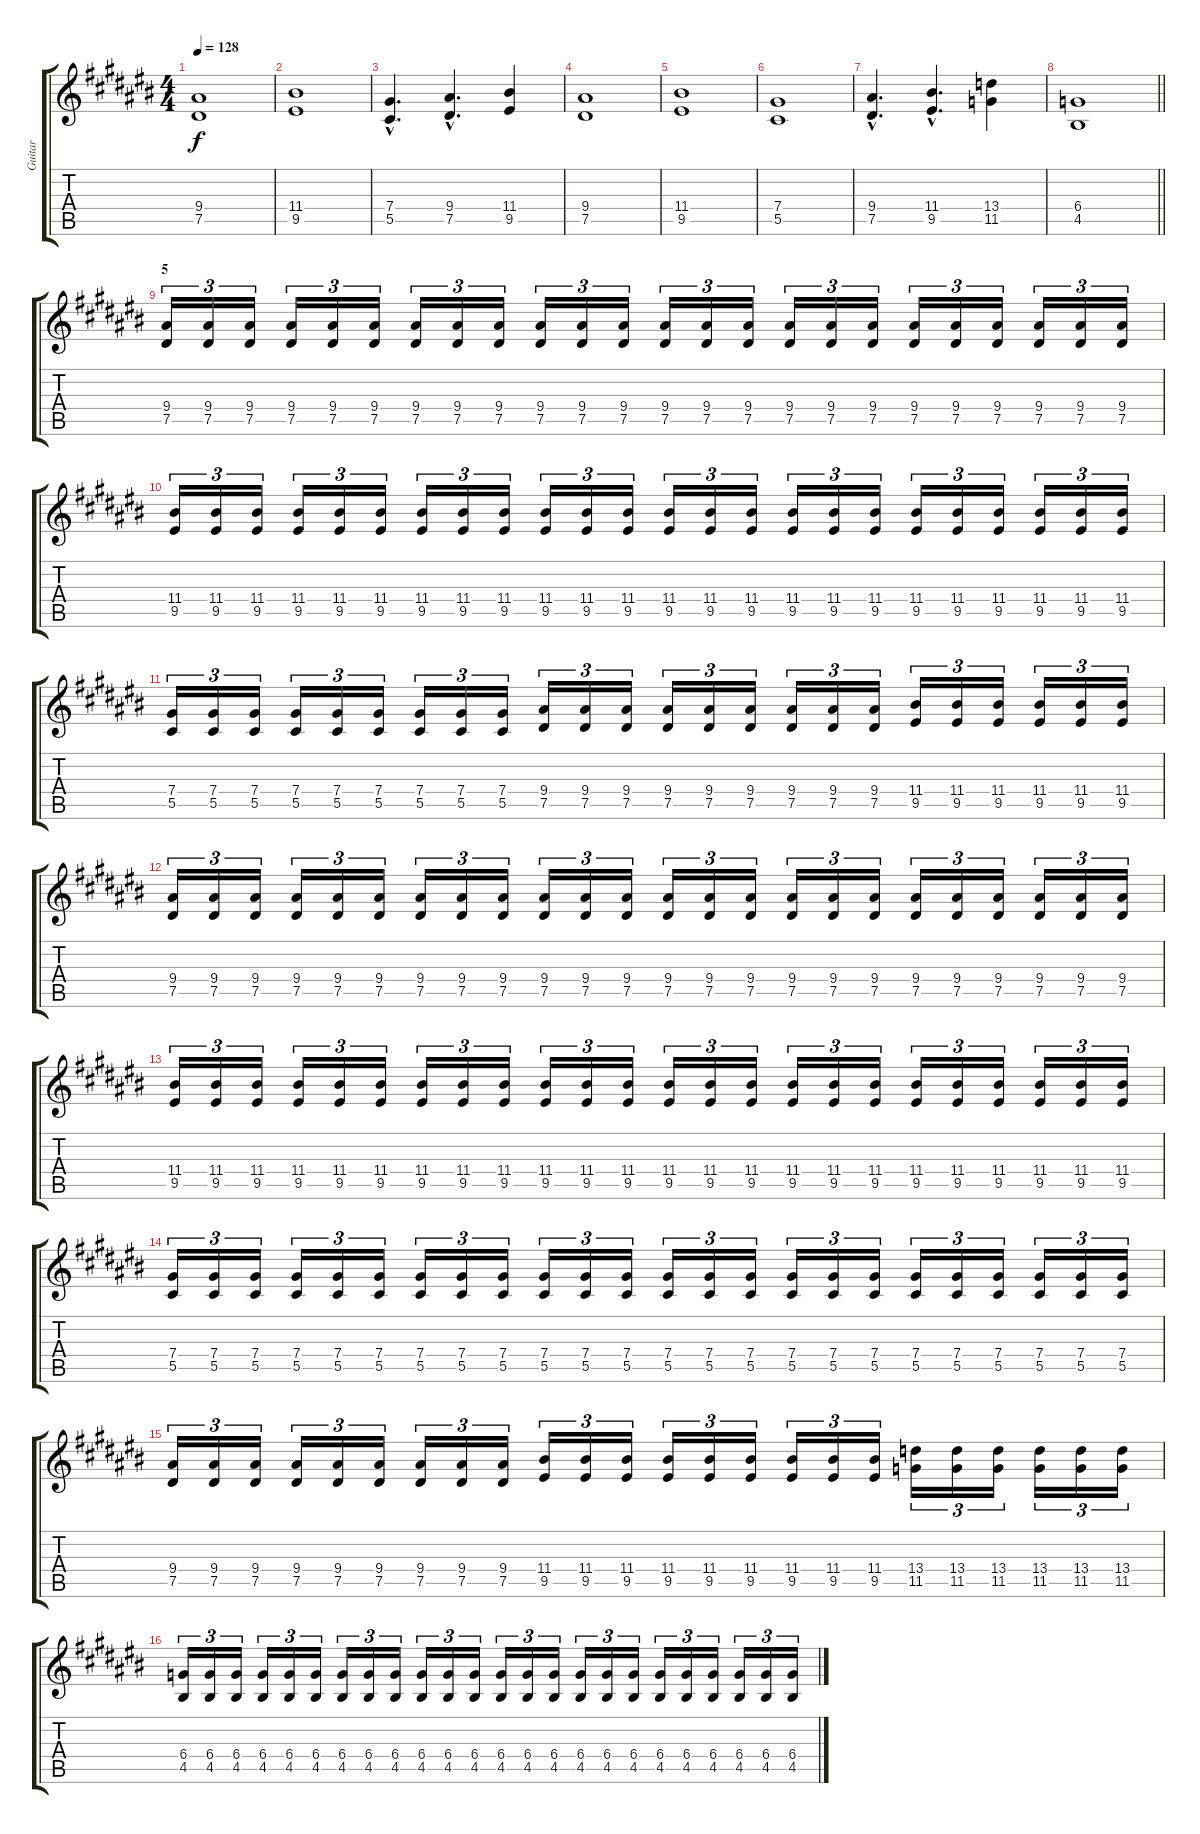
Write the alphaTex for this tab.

\track ("Guitar" "Guitar") {instrument distortionguitar}
\staff {score tabs}
\tuning (Eb4 Bb3 Gb3 Db3 Ab2 Eb2) {hide}
\ts (4 4)
\tempo 128
\clef g2
\ks c#
(9.4 7.5).1{dy f} |
(11.4 9.5).1 |
(7.4{hac} 5.5{hac}).4{d} (9.4{hac} 7.5{hac}).4{d} (11.4 9.5).4 |
(9.4 7.5).1 |
(11.4 9.5).1 |
(7.4 5.5).1 |
(9.4{hac} 7.5{hac}).4{d} (11.4{hac} 9.5{hac}).4{d} (13.4 11.5).4 |
\barLineRight lightlight
(6.4 4.5).1 |
\section ("" "5")
(9.4 7.5).16{tu (3 2)} (9.4 7.5).16{tu (3 2)} (9.4 7.5).16{tu (3 2)} (9.4 7.5).16{tu (3 2)} (9.4 7.5).16{tu (3 2)} (9.4 7.5).16{tu (3 2)} (9.4 7.5).16{tu (3 2)} (9.4 7.5).16{tu (3 2)} (9.4 7.5).16{tu (3 2)} (9.4 7.5).16{tu (3 2)} (9.4 7.5).16{tu (3 2)} (9.4 7.5).16{tu (3 2)} (9.4 7.5).16{tu (3 2)} (9.4 7.5).16{tu (3 2)} (9.4 7.5).16{tu (3 2)} (9.4 7.5).16{tu (3 2)} (9.4 7.5).16{tu (3 2)} (9.4 7.5).16{tu (3 2)} (9.4 7.5).16{tu (3 2)} (9.4 7.5).16{tu (3 2)} (9.4 7.5).16{tu (3 2)} (9.4 7.5).16{tu (3 2)} (9.4 7.5).16{tu (3 2)} (9.4 7.5).16{tu (3 2)} |
(11.4 9.5).16{tu (3 2)} (11.4 9.5).16{tu (3 2)} (11.4 9.5).16{tu (3 2)} (11.4 9.5).16{tu (3 2)} (11.4 9.5).16{tu (3 2)} (11.4 9.5).16{tu (3 2)} (11.4 9.5).16{tu (3 2)} (11.4 9.5).16{tu (3 2)} (11.4 9.5).16{tu (3 2)} (11.4 9.5).16{tu (3 2)} (11.4 9.5).16{tu (3 2)} (11.4 9.5).16{tu (3 2)} (11.4 9.5).16{tu (3 2)} (11.4 9.5).16{tu (3 2)} (11.4 9.5).16{tu (3 2)} (11.4 9.5).16{tu (3 2)} (11.4 9.5).16{tu (3 2)} (11.4 9.5).16{tu (3 2)} (11.4 9.5).16{tu (3 2)} (11.4 9.5).16{tu (3 2)} (11.4 9.5).16{tu (3 2)} (11.4 9.5).16{tu (3 2)} (11.4 9.5).16{tu (3 2)} (11.4 9.5).16{tu (3 2)} |
(7.4 5.5).16{tu (3 2)} (7.4 5.5).16{tu (3 2)} (7.4 5.5).16{tu (3 2)} (7.4 5.5).16{tu (3 2)} (7.4 5.5).16{tu (3 2)} (7.4 5.5).16{tu (3 2)} (7.4 5.5).16{tu (3 2)} (7.4 5.5).16{tu (3 2)} (7.4 5.5).16{tu (3 2)} (9.4 7.5).16{tu (3 2)} (9.4 7.5).16{tu (3 2)} (9.4 7.5).16{tu (3 2)} (9.4 7.5).16{tu (3 2)} (9.4 7.5).16{tu (3 2)} (9.4 7.5).16{tu (3 2)} (9.4 7.5).16{tu (3 2)} (9.4 7.5).16{tu (3 2)} (9.4 7.5).16{tu (3 2)} (11.4 9.5).16{tu (3 2)} (11.4 9.5).16{tu (3 2)} (11.4 9.5).16{tu (3 2)} (11.4 9.5).16{tu (3 2)} (11.4 9.5).16{tu (3 2)} (11.4 9.5).16{tu (3 2)} |
(9.4 7.5).16{tu (3 2)} (9.4 7.5).16{tu (3 2)} (9.4 7.5).16{tu (3 2)} (9.4 7.5).16{tu (3 2)} (9.4 7.5).16{tu (3 2)} (9.4 7.5).16{tu (3 2)} (9.4 7.5).16{tu (3 2)} (9.4 7.5).16{tu (3 2)} (9.4 7.5).16{tu (3 2)} (9.4 7.5).16{tu (3 2)} (9.4 7.5).16{tu (3 2)} (9.4 7.5).16{tu (3 2)} (9.4 7.5).16{tu (3 2)} (9.4 7.5).16{tu (3 2)} (9.4 7.5).16{tu (3 2)} (9.4 7.5).16{tu (3 2)} (9.4 7.5).16{tu (3 2)} (9.4 7.5).16{tu (3 2)} (9.4 7.5).16{tu (3 2)} (9.4 7.5).16{tu (3 2)} (9.4 7.5).16{tu (3 2)} (9.4 7.5).16{tu (3 2)} (9.4 7.5).16{tu (3 2)} (9.4 7.5).16{tu (3 2)} |
(11.4 9.5).16{tu (3 2)} (11.4 9.5).16{tu (3 2)} (11.4 9.5).16{tu (3 2)} (11.4 9.5).16{tu (3 2)} (11.4 9.5).16{tu (3 2)} (11.4 9.5).16{tu (3 2)} (11.4 9.5).16{tu (3 2)} (11.4 9.5).16{tu (3 2)} (11.4 9.5).16{tu (3 2)} (11.4 9.5).16{tu (3 2)} (11.4 9.5).16{tu (3 2)} (11.4 9.5).16{tu (3 2)} (11.4 9.5).16{tu (3 2)} (11.4 9.5).16{tu (3 2)} (11.4 9.5).16{tu (3 2)} (11.4 9.5).16{tu (3 2)} (11.4 9.5).16{tu (3 2)} (11.4 9.5).16{tu (3 2)} (11.4 9.5).16{tu (3 2)} (11.4 9.5).16{tu (3 2)} (11.4 9.5).16{tu (3 2)} (11.4 9.5).16{tu (3 2)} (11.4 9.5).16{tu (3 2)} (11.4 9.5).16{tu (3 2)} |
(7.4 5.5).16{tu (3 2)} (7.4 5.5).16{tu (3 2)} (7.4 5.5).16{tu (3 2)} (7.4 5.5).16{tu (3 2)} (7.4 5.5).16{tu (3 2)} (7.4 5.5).16{tu (3 2)} (7.4 5.5).16{tu (3 2)} (7.4 5.5).16{tu (3 2)} (7.4 5.5).16{tu (3 2)} (7.4 5.5).16{tu (3 2)} (7.4 5.5).16{tu (3 2)} (7.4 5.5).16{tu (3 2)} (7.4 5.5).16{tu (3 2)} (7.4 5.5).16{tu (3 2)} (7.4 5.5).16{tu (3 2)} (7.4 5.5).16{tu (3 2)} (7.4 5.5).16{tu (3 2)} (7.4 5.5).16{tu (3 2)} (7.4 5.5).16{tu (3 2)} (7.4 5.5).16{tu (3 2)} (7.4 5.5).16{tu (3 2)} (7.4 5.5).16{tu (3 2)} (7.4 5.5).16{tu (3 2)} (7.4 5.5).16{tu (3 2)} |
(9.4 7.5).16{tu (3 2)} (9.4 7.5).16{tu (3 2)} (9.4 7.5).16{tu (3 2)} (9.4 7.5).16{tu (3 2)} (9.4 7.5).16{tu (3 2)} (9.4 7.5).16{tu (3 2)} (9.4 7.5).16{tu (3 2)} (9.4 7.5).16{tu (3 2)} (9.4 7.5).16{tu (3 2)} (11.4 9.5).16{tu (3 2)} (11.4 9.5).16{tu (3 2)} (11.4 9.5).16{tu (3 2)} (11.4 9.5).16{tu (3 2)} (11.4 9.5).16{tu (3 2)} (11.4 9.5).16{tu (3 2)} (11.4 9.5).16{tu (3 2)} (11.4 9.5).16{tu (3 2)} (11.4 9.5).16{tu (3 2)} (13.4 11.5).16{tu (3 2)} (13.4 11.5).16{tu (3 2)} (13.4 11.5).16{tu (3 2)} (13.4 11.5).16{tu (3 2)} (13.4 11.5).16{tu (3 2)} (13.4 11.5).16{tu (3 2)} |
(6.4 4.5).16{tu (3 2)} (6.4 4.5).16{tu (3 2)} (6.4 4.5).16{tu (3 2)} (6.4 4.5).16{tu (3 2)} (6.4 4.5).16{tu (3 2)} (6.4 4.5).16{tu (3 2)} (6.4 4.5).16{tu (3 2)} (6.4 4.5).16{tu (3 2)} (6.4 4.5).16{tu (3 2)} (6.4 4.5).16{tu (3 2)} (6.4 4.5).16{tu (3 2)} (6.4 4.5).16{tu (3 2)} (6.4 4.5).16{tu (3 2)} (6.4 4.5).16{tu (3 2)} (6.4 4.5).16{tu (3 2)} (6.4 4.5).16{tu (3 2)} (6.4 4.5).16{tu (3 2)} (6.4 4.5).16{tu (3 2)} (6.4 4.5).16{tu (3 2)} (6.4 4.5).16{tu (3 2)} (6.4 4.5).16{tu (3 2)} (6.4 4.5).16{tu (3 2)} (6.4 4.5).16{tu (3 2)} (6.4 4.5).16{tu (3 2)}
